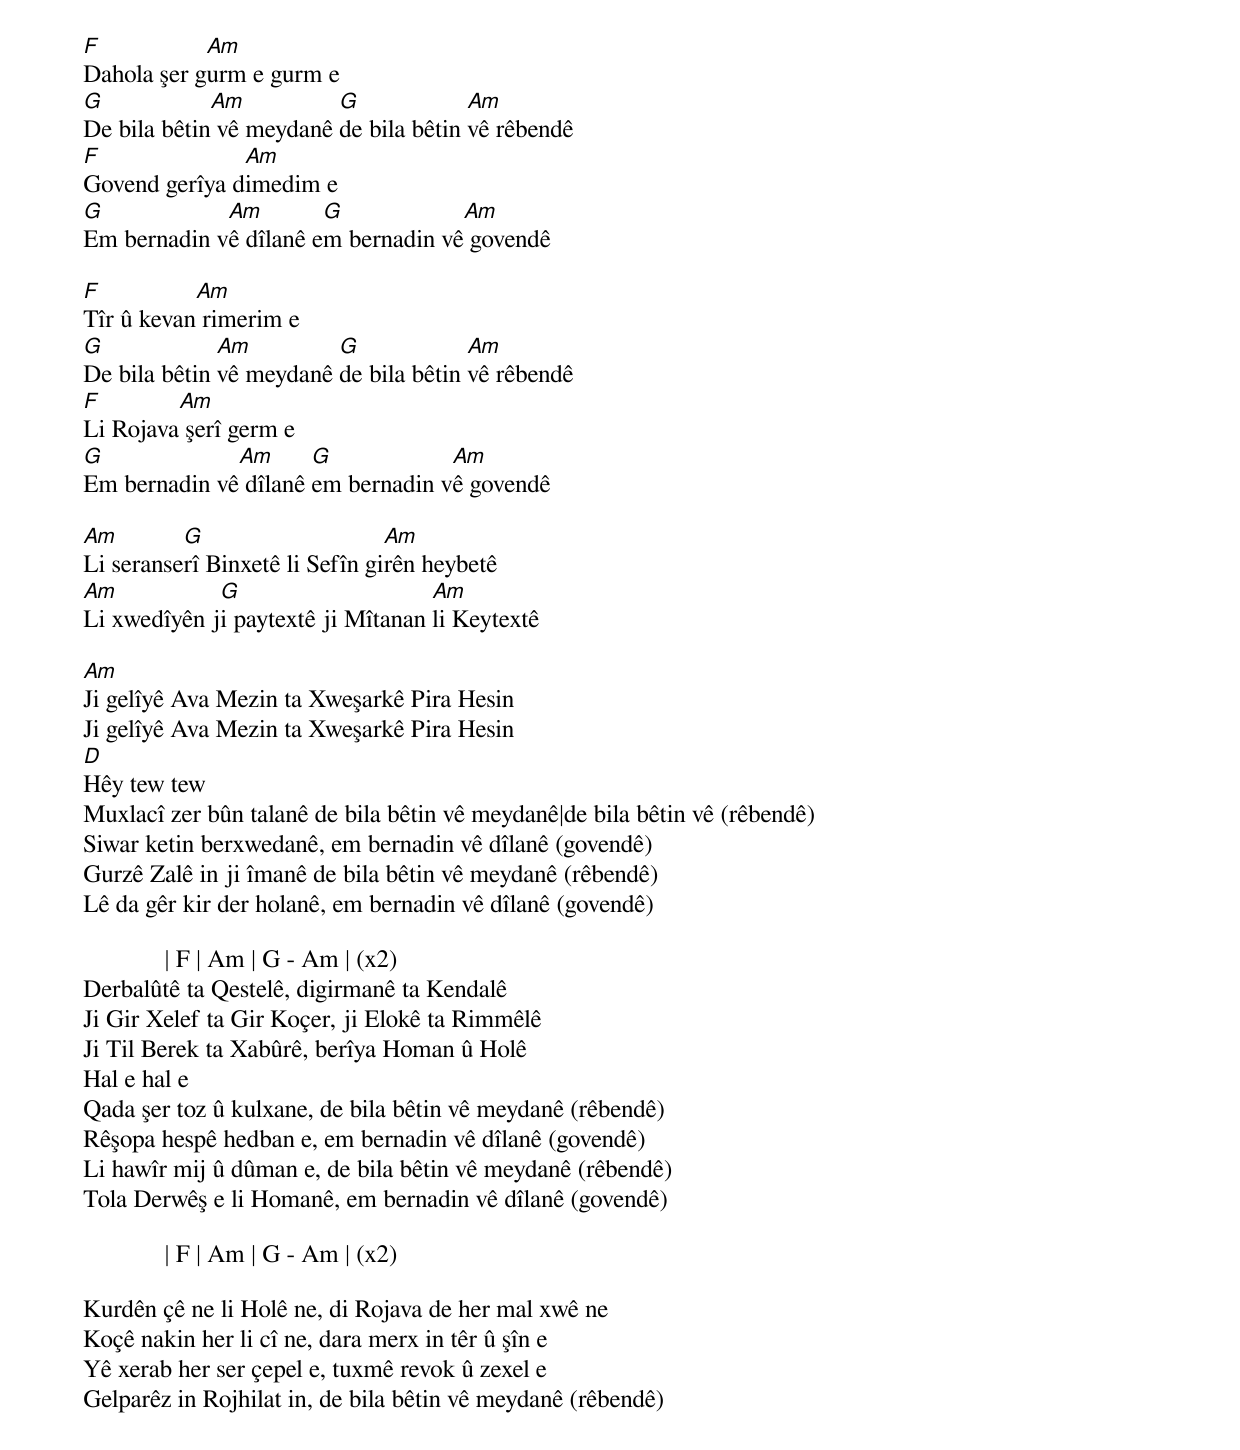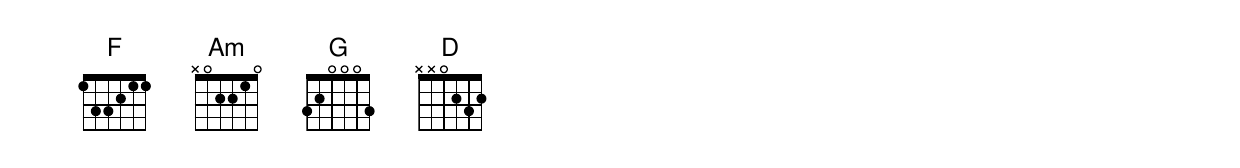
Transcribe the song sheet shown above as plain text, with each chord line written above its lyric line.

F           Am
Dahola şer gurm e gurm e
G            Am          G             Am
De bila bêtin vê meydanê de bila bêtin vê rêbendê
F              Am
Govend gerîya dimedim e
G            Am        G            Am
Em bernadin vê dîlanê em bernadin vê govendê

F          Am
Tîr û kevan rimerim e
G             Am         G             Am
De bila bêtin vê meydanê de bila bêtin vê rêbendê
F        Am
Li Rojava şerî germ e
G             Am      G            Am
Em bernadin vê dîlanê em bernadin vê govendê

Am        G                     Am
Li seranserî Binxetê li Sefîn girên heybetê
Am           G                     Am
Li xwedîyên ji paytextê ji Mîtanan li Keytextê

Am
Ji gelîyê Ava Mezin ta Xweşarkê Pira Hesin
Ji gelîyê Ava Mezin ta Xweşarkê Pira Hesin
D
Hêy tew tew
Muxlacî zer bûn talanê de bila bêtin vê meydanê|de bila bêtin vê (rêbendê)
Siwar ketin berxwedanê, em bernadin vê dîlanê (govendê)
Gurzê Zalê in ji îmanê de bila bêtin vê meydanê (rêbendê)
Lê da gêr kir der holanê, em bernadin vê dîlanê (govendê)

             | F | Am | G - Am | (x2)
Derbalûtê ta Qestelê, digirmanê ta Kendalê
Ji Gir Xelef ta Gir Koçer, ji Elokê ta Rimmêlê
Ji Til Berek ta Xabûrê, berîya Homan û Holê
Hal e hal e
Qada şer toz û kulxane, de bila bêtin vê meydanê (rêbendê)
Rêşopa hespê hedban e, em bernadin vê dîlanê (govendê)
Li hawîr mij û dûman e, de bila bêtin vê meydanê (rêbendê)
Tola Derwêş e li Homanê, em bernadin vê dîlanê (govendê)

             | F | Am | G - Am | (x2)

Kurdên çê ne li Holê ne, di Rojava de her mal xwê ne
Koçê nakin her li cî ne, dara merx in têr û şîn e
Yê xerab her ser çepel e, tuxmê revok û zexel e
Gelparêz in Rojhilat in, de bila bêtin vê meydanê (rêbendê)
